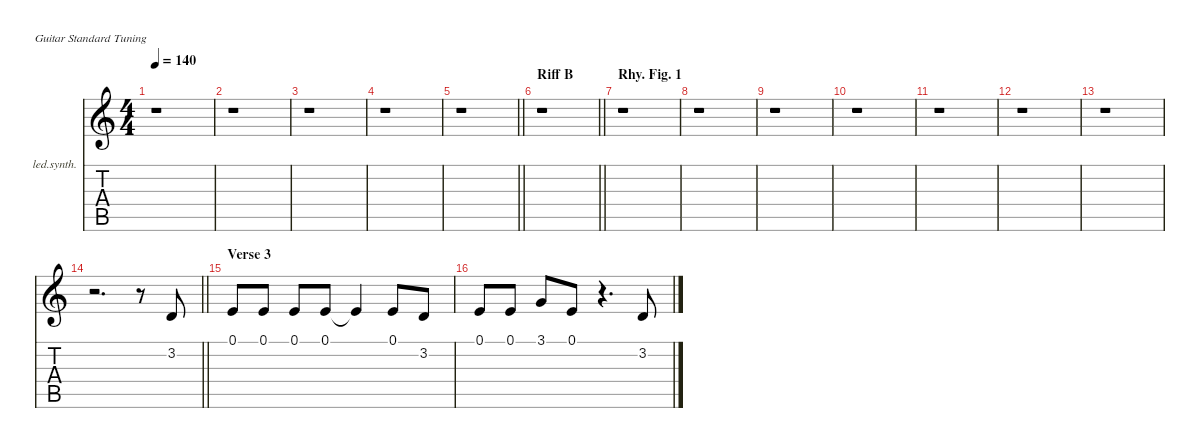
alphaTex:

\defaultSystemsLayout 4
\hideDynamics
\bracketExtendMode nobrackets
\firstSystemTrackNameOrientation horizontal
\otherSystemsTrackNameOrientation horizontal
\track ("Voice" "led.synth.") {instrument lead6voice}
\staff {score tabs}
\tuning (E4 B3 G3 D3 A2 E2)
\ts (4 4)
\tempo 140
\clef g2
\ks c
r.1{dy f} |
r.1 |
r.1 |
r.1 |
\barLineRight lightlight
r.1 |
\section ("" "Riff B")
\barLineRight lightlight
r.1 |
\section ("" "Rhy. Fig. 1")
r.1 |
r.1 |
r.1 |
r.1 |
r.1 |
r.1 |
r.1 |
\barLineRight lightlight
r.2{d} r.8 3.2.8 |
\section ("" "Verse 3")
0.1.8 0.1.8 0.1.8 0.1.8 0.1{t}.4 0.1.8 3.2.8 |
0.1.8 0.1.8 3.1.8 0.1.8 r.4{d} 3.2.8
